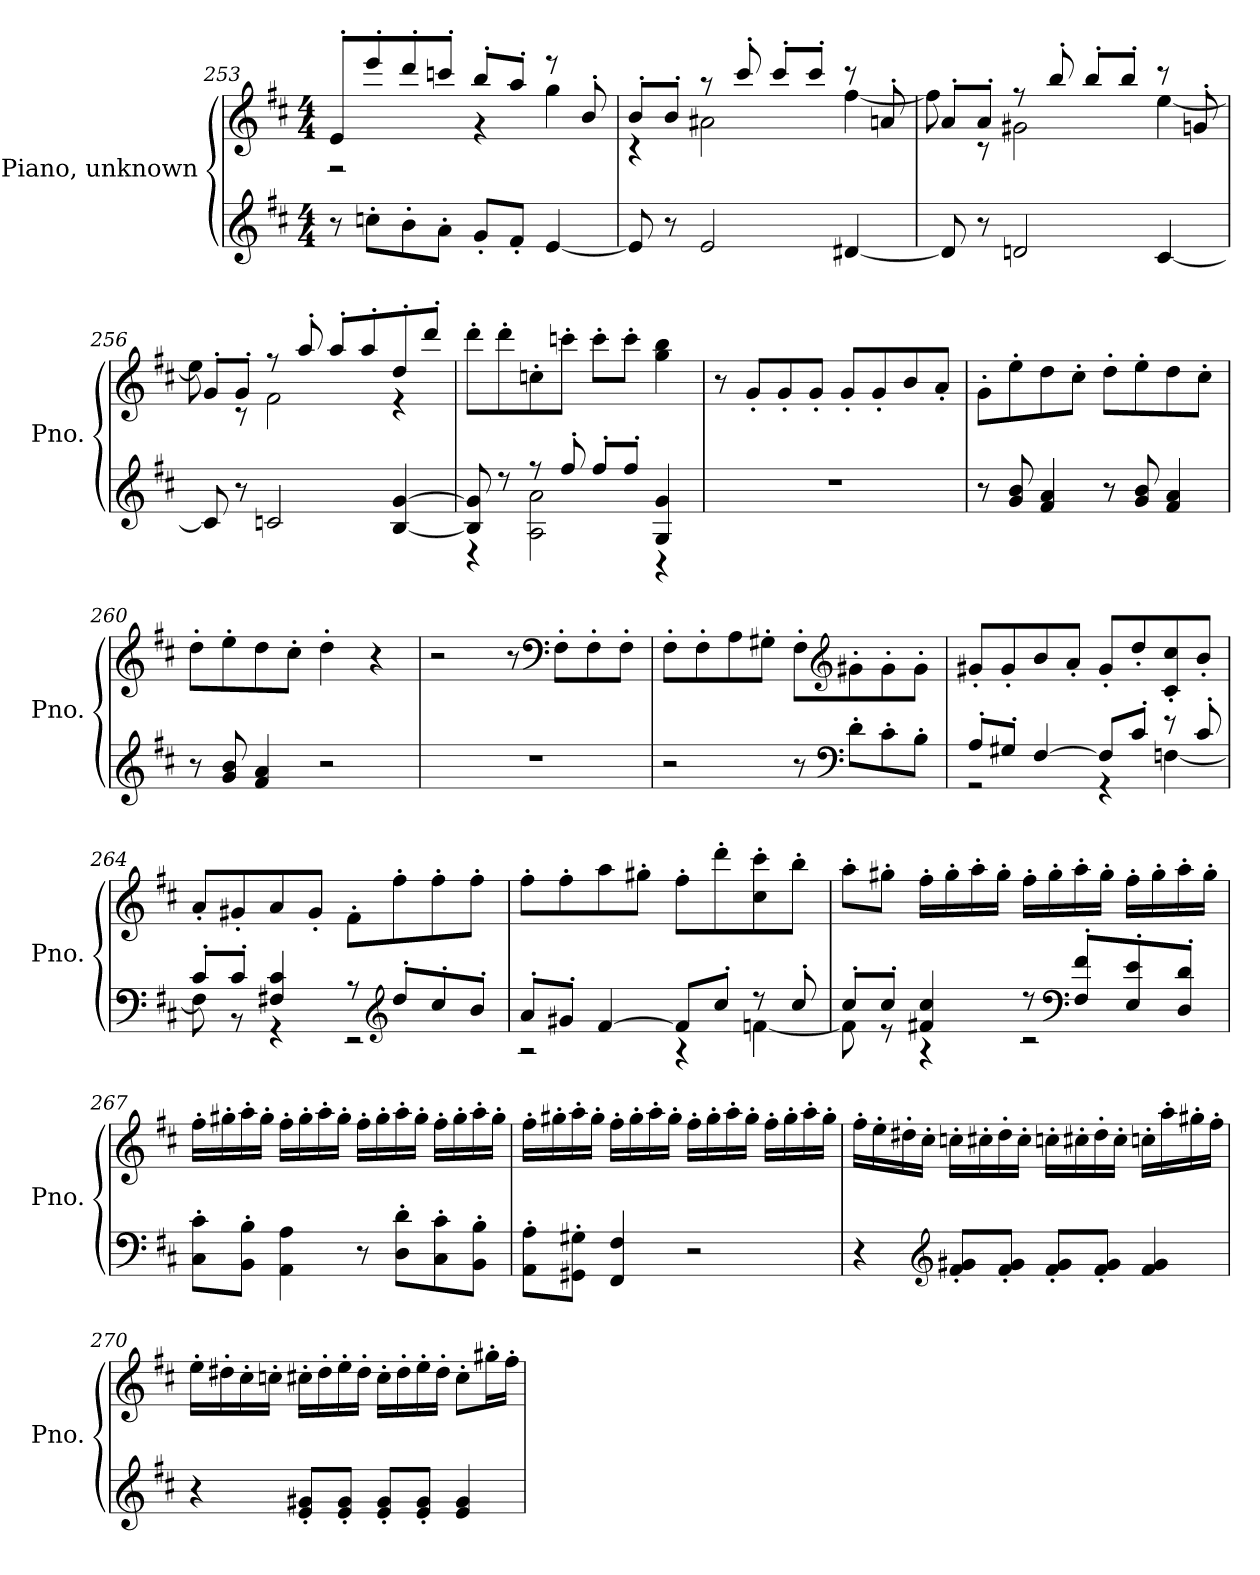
**kern	**kern
*part1	*part1
*staff2	*staff1
*I"Piano, unknown	*
*I'Pno.	*
*clefG2	*clefG2
*k[f#c#]	*k[f#c#]
*M4/4	*M4/4
=253	=253
*	*^
8r	8e'/L	2r
8ccn'\L	8eee'/	.
8b'\	8ddd'/	.
8a'\J	8cccn'/J	.
8g'/L	8bb'/L	4r
8f#'/J	8aa'/J	.
[4e/	8r	4gg\
.	8b'/	.
=254	=254	=254
8e/]	8b'/L	4r
8r	8b'/J	.
2e/	8r	2a#X\
.	8ccc#'/	.
.	8ccc#'/L	.
.	8ccc#'/J	.
[4d#X/	8r	[4ff#\
.	8an'/	.
!!LO:PB:g=z	!!
=255	=255	=255
8d#/]	8a'/L	8ff#\]
8r	8a'/J	8r
2dn/	8r	2g#X\
.	8bb'/	.
.	8bb'/L	.
.	8bb'/J	.
[4c#/	8r	[4ee\
.	8gn'/	.
=256	=256	=256
8c#/]	8g'/L	8ee\]
8r	8g'/J	8r
2cn/	8r	2f#\
.	8aa'/	.
.	8aa'/L	.
.	8aa'/	.
[4B/ [4g/	8dd'/	4r
.	8ddd'/J	.
*	*v	*v
=257	=257
*^	*
8B/] 8g/]	4r	8ddd'\L
8r	.	8ddd'\
8r	2A\ 2a\	8ccn'\
8ff#'/	.	8cccn'\J
8ff#'/L	.	8ccc'\L
8ff#'/J	.	8ccc'\J
4G/ 4g/	4r	4gg\ 4bb\
*v	*v	*
=258	=258
1r	8r
.	8g'/L
.	8g'/
.	8g'/J
.	8g'/L
.	8g'/
.	8b/
.	8a'/J
!!LO:LB:g=z
=259	=259
8r	8g'\L
8g/ 8b/	8ee'\
4f#/ 4a/	8dd\
.	8cc#'\J
8r	8dd'\L
8g/ 8b/	8ee'\
4f#/ 4a/	8dd\
.	8cc#'\J
=260	=260
8r	8dd'\L
8g/ 8b/	8ee'\
4f#/ 4a/	8dd\
.	8cc#'\J
2r	4dd'\
.	4r
=261	=261
1r	2r
.	8r
*	*clefF4
.	8F#'\L
.	8F#'\
.	8F#'\J
=262	=262
2r	8F#'\L
.	8F#'\
.	8A\
.	8G#X'\J
8r	8F#'\L
*clefF4	*clefG2
8d'\L	8g#X'\
8c#'\	8g#'\
8B'\J	8g#'\J
!!LO:LB:g=z
=263	=263
*^	*
8A'/L	2r	8g#X'/L
8G#X'/J	.	8g#'/
[4F#/	.	8b/
.	.	8a'/J
8F#/L]	4r	8g#'/L
8c#'/J	.	8dd'/
8r	[4Fn\	8c#/' 8cc#/'
8c#'/	.	8b'/J
=264	=264	=264
8c#'/L	8F\]	8a'/L
8c#'/J	8r	8g#X'/
4F#X/ 4c#/	4r	8a/
.	.	8g#'/J
8r	2r	8f#'\L
*clefG2	*	*
8dd'/L	.	8ff#'\
8cc#'/	.	8ff#'\
8b'/J	.	8ff#'\J
=265	=265	=265
8a'/L	2r	8ff#'\L
8g#X'/J	.	8ff#'\
[4f#/	.	8aa\
.	.	8gg#X'\J
8f#/L]	4r	8ff#'\L
8cc#'/J	.	8ddd'\
8r	[4fn\	8cc#\' 8ccc#\'
8cc#'/	.	8bb'\J
!!LO:LB:g=z
=266	=266	=266
8cc#'/L	8f\]	8aa'\L
8cc#'/J	8r	8gg#X'\J
4f#X/ 4cc#/	4r	16ff#'\LL
.	.	16gg#'\
.	.	16aa'\
.	.	16gg#'\JJ
8r	2r	16ff#'\LL
.	.	16gg#'\
*clefF4	*	*
8F#/' 8f#/'L	.	16aa'\
.	.	16gg#'\JJ
8E/' 8e/'	.	16ff#'\LL
.	.	16gg#'\
8D/' 8d/'J	.	16aa'\
.	.	16gg#'\JJ
*v	*v	*
=267	=267
8C#\' 8c#\'L	16ff#'\LL
.	16gg#X'\
8BB\' 8B\'J	16aa'\
.	16gg#'\JJ
4AA\ 4A\	16ff#'\LL
.	16gg#'\
.	16aa'\
.	16gg#'\JJ
8r	16ff#'\LL
.	16gg#'\
8D\' 8d\'L	16aa'\
.	16gg#'\JJ
8C#\' 8c#\'	16ff#'\LL
.	16gg#'\
8BB\' 8B\'J	16aa'\
.	16gg#'\JJ
!!LO:LB:g=z
=268	=268
8AA\' 8A\'L	16ff#'\LL
.	16gg#X'\
8GG#X\' 8G#X\'J	16aa'\
.	16gg#'\JJ
4FF#/ 4F#/	16ff#'\LL
.	16gg#'\
.	16aa'\
.	16gg#'\JJ
2r	16ff#'\LL
.	16gg#'\
.	16aa'\
.	16gg#'\JJ
.	16ff#'\LL
.	16gg#'\
.	16aa'\
.	16gg#'\JJ
=269	=269
4r	16ff#'\LL
.	16ee'\
.	16dd#X'\
.	16cc#'\JJ
*clefG2	*
8f#/' 8g#X/'L	16ccn'\LL
.	16cc#X'\
8f#/' 8g#/'J	16dd#'\
.	16cc#'\JJ
8f#/' 8g#/'L	16ccn'\LL
.	16cc#X'\
8f#/' 8g#/'J	16dd#'\
.	16cc#'\JJ
4f#/ 4g#/	16ccn'\LL
.	16aa'\
.	16gg#X'\
.	16ff#'\JJ
!!LO:LB:g=z
=270	=270
4r	16ee'\LL
.	16dd#X'\
.	16cc#'\
.	16ccn'\JJ
8e/' 8g#X/'L	16cc#X'\LL
.	16dd#'\
8e/' 8g#/'J	16ee'\
.	16dd#'\JJ
8e/' 8g#/'L	16cc#'\LL
.	16dd#'\
8e/' 8g#/'J	16ee'\
.	16dd#'\JJ
4e/ 4g#/	8cc#'\L
.	16gg#X'\L
.	16ff#'\JJ
=	=
*-	*-
